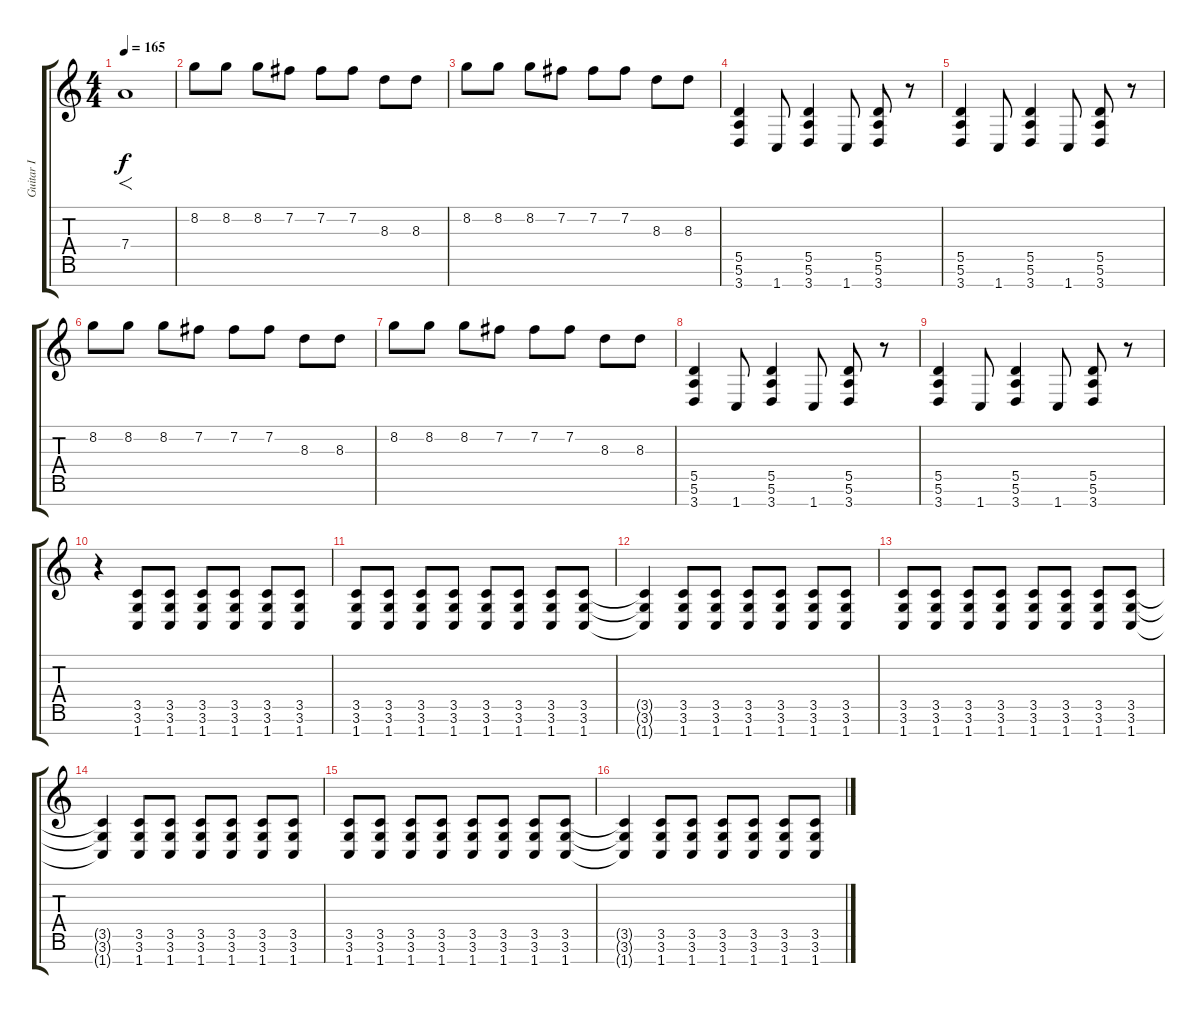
\track ("Guitar I" "Guitar I") {instrument distortionguitar}
\staff {score tabs}
\tuning (E4 B3 Gb3 D3 A2 E2 B1) {hide}
\ts (4 4)
\tempo 165
\clef g2
\ks c
7.4.1{f dy f instrument distortionguitar} |
8.2.8 8.2.8 8.2.8 7.2.8 7.2.8 7.2.8 8.3.8 8.3.8 |
8.2.8 8.2.8 8.2.8 7.2.8 7.2.8 7.2.8 8.3.8 8.3.8 |
(5.5 5.6 3.7).4 1.7.8 (5.5 5.6 3.7).4 1.7.8 (5.5 5.6 3.7).8 r.8 |
(5.5 5.6 3.7).4 1.7.8 (5.5 5.6 3.7).4 1.7.8 (5.5 5.6 3.7).8 r.8 |
8.2.8 8.2.8 8.2.8 7.2.8 7.2.8 7.2.8 8.3.8 8.3.8 |
8.2.8 8.2.8 8.2.8 7.2.8 7.2.8 7.2.8 8.3.8 8.3.8 |
(5.5 5.6 3.7).4 1.7.8 (5.5 5.6 3.7).4 1.7.8 (5.5 5.6 3.7).8 r.8 |
(5.5 5.6 3.7).4 1.7.8 (5.5 5.6 3.7).4 1.7.8 (5.5 5.6 3.7).8 r.8 |
r.4 (3.5 3.6 1.7).8 (3.5 3.6 1.7).8 (3.5 3.6 1.7).8 (3.5 3.6 1.7).8 (3.5 3.6 1.7).8 (3.5 3.6 1.7).8 |
(3.5 3.6 1.7).8 (3.5 3.6 1.7).8 (3.5 3.6 1.7).8 (3.5 3.6 1.7).8 (3.5 3.6 1.7).8 (3.5 3.6 1.7).8 (3.5 3.6 1.7).8 (3.5 3.6 1.7).8 |
(3.5{t} 3.6{t} 1.7{t}).4 (3.5 3.6 1.7).8 (3.5 3.6 1.7).8 (3.5 3.6 1.7).8 (3.5 3.6 1.7).8 (3.5 3.6 1.7).8 (3.5 3.6 1.7).8 |
(3.5 3.6 1.7).8 (3.5 3.6 1.7).8 (3.5 3.6 1.7).8 (3.5 3.6 1.7).8 (3.5 3.6 1.7).8 (3.5 3.6 1.7).8 (3.5 3.6 1.7).8 (3.5 3.6 1.7).8 |
(3.5{t} 3.6{t} 1.7{t}).4 (3.5 3.6 1.7).8 (3.5 3.6 1.7).8 (3.5 3.6 1.7).8 (3.5 3.6 1.7).8 (3.5 3.6 1.7).8 (3.5 3.6 1.7).8 |
(3.5 3.6 1.7).8 (3.5 3.6 1.7).8 (3.5 3.6 1.7).8 (3.5 3.6 1.7).8 (3.5 3.6 1.7).8 (3.5 3.6 1.7).8 (3.5 3.6 1.7).8 (3.5 3.6 1.7).8 |
(3.5{t} 3.6{t} 1.7{t}).4 (3.5 3.6 1.7).8 (3.5 3.6 1.7).8 (3.5 3.6 1.7).8 (3.5 3.6 1.7).8 (3.5 3.6 1.7).8 (3.5 3.6 1.7).8
